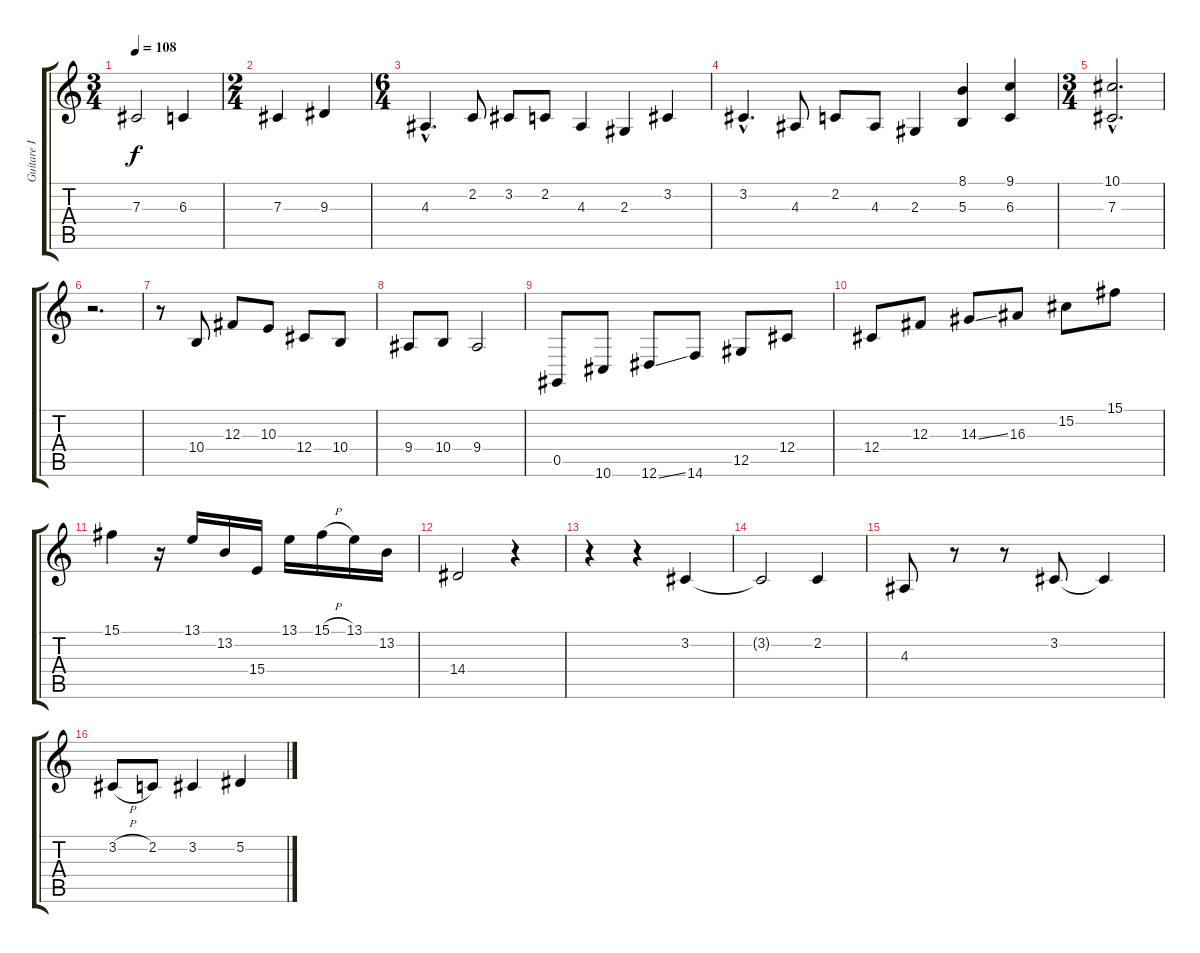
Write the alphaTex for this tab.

\track ("Guitare I ( Orchestre )" "Guitare I ") {instrument stringensemble1}
\staff {score tabs}
\tuning (Eb4 Bb3 Gb3 Db3 Ab2 Eb2) {hide}
\ts (3 4)
\tempo 108
\clef g2
\ks c
7.3.2{dy f} 6.3.4 |
\ts (2 4)
7.3.4 9.3.4 |
\ts (6 4)
4.3{hac}.4{d} 2.2.8 3.2.8 2.2.8 4.3.4 2.3.4 3.2.4 |
3.2{hac}.4{d} 4.3.8 2.2.8 4.3.8 2.3.4 (8.1 5.3).4 (9.1 6.3).4 |
\ts (3 4)
(10.1{hac} 7.3{hac}).2{d} |
r.2{d} |
r.8 10.4.8 12.3.8 10.3.8 12.4.8 10.4.8 |
9.4.8 10.4.8 9.4.2 |
0.5.8 10.6.8 12.6{ss}.8 14.6.8 12.5.8 12.4.8 |
12.4.8 12.3.8 14.3{ss}.8 16.3.8 15.2.8 15.1.8 |
15.1.4 r.16 13.1.16 13.2.16 15.4.16 13.1.16 15.1{h}.16 13.1.16 13.2.16 |
14.4.2 r.4 |
r.4 r.4 3.2.4 |
3.2{t}.2 2.2.4 |
4.3.8 r.8 r.8 3.2.8 3.2{t}.4 |
3.2{h}.8 2.2.8 3.2.4 5.2.4
